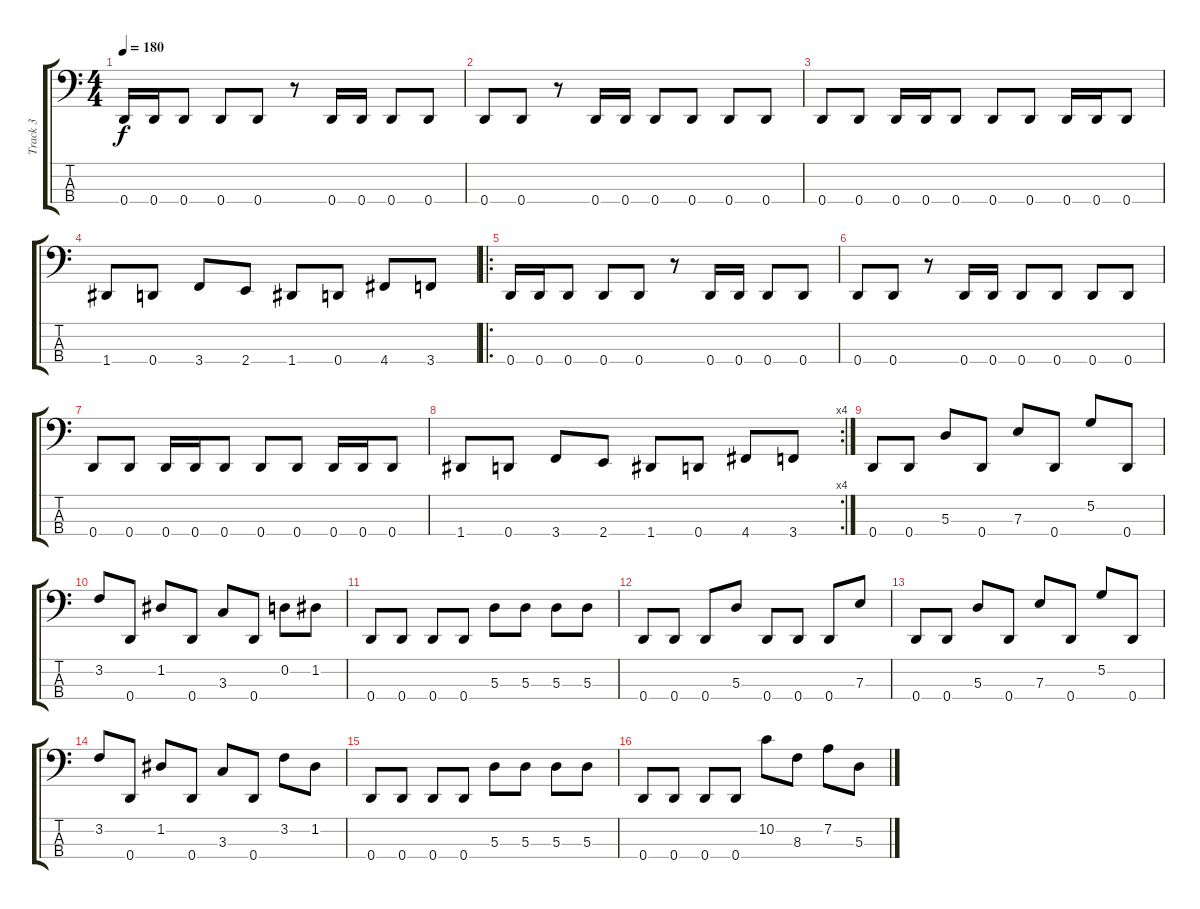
\track ("Track 3" "Track 3") {instrument electricbasspick}
\staff {score tabs}
\tuning (G2 D2 A1 D1) {hide}
\ts (4 4)
\tempo 180
\clef f4
\ks c
0.4.16{dy f} 0.4.16 0.4.8 0.4.8 0.4.8 r.8 0.4.16 0.4.16 0.4.8 0.4.8 |
0.4.8 0.4.8 r.8 0.4.16 0.4.16 0.4.8 0.4.8 0.4.8 0.4.8 |
0.4.8 0.4.8 0.4.16 0.4.16 0.4.8 0.4.8 0.4.8 0.4.16 0.4.16 0.4.8 |
1.4.8 0.4.8 3.4.8 2.4.8 1.4.8 0.4.8 4.4.8 3.4.8 |
\ro
0.4.16 0.4.16 0.4.8 0.4.8 0.4.8 r.8 0.4.16 0.4.16 0.4.8 0.4.8 |
0.4.8 0.4.8 r.8 0.4.16 0.4.16 0.4.8 0.4.8 0.4.8 0.4.8 |
0.4.8 0.4.8 0.4.16 0.4.16 0.4.8 0.4.8 0.4.8 0.4.16 0.4.16 0.4.8 |
\rc 4
1.4.8 0.4.8 3.4.8 2.4.8 1.4.8 0.4.8 4.4.8 3.4.8 |
0.4.8 0.4.8 5.3.8 0.4.8 7.3.8 0.4.8 5.2.8 0.4.8 |
3.2.8 0.4.8 1.2.8 0.4.8 3.3.8 0.4.8 0.2.8 1.2.8 |
0.4.8 0.4.8 0.4.8 0.4.8 5.3.8 5.3.8 5.3.8 5.3.8 |
0.4.8 0.4.8 0.4.8 5.3.8 0.4.8 0.4.8 0.4.8 7.3.8 |
0.4.8 0.4.8 5.3.8 0.4.8 7.3.8 0.4.8 5.2.8 0.4.8 |
3.2.8 0.4.8 1.2.8 0.4.8 3.3.8 0.4.8 3.2.8 1.2.8 |
0.4.8 0.4.8 0.4.8 0.4.8 5.3.8 5.3.8 5.3.8 5.3.8 |
0.4.8 0.4.8 0.4.8 0.4.8 10.2.8 8.3.8 7.2.8 5.3.8
